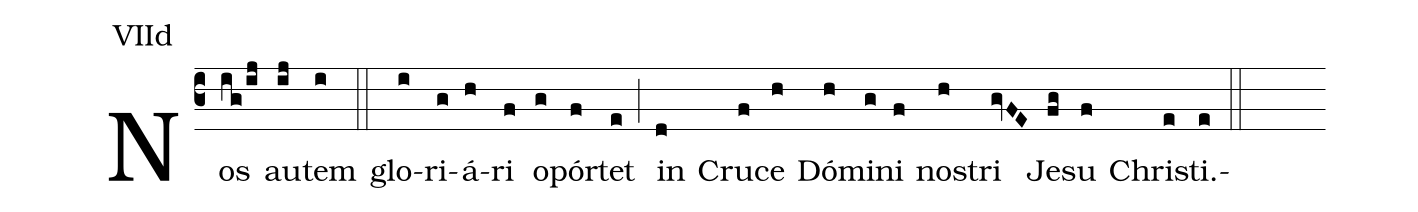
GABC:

annotation: VIId;
%%
(c3) Nos(ig/ij) au(ij)tem(i) (::) glo(i)ri(g)á(h)ri(f) o(g)pór(f)tet(e) (;) in(d) Cru(f)ce(h) Dó(h)mi(g)ni(f) no(h)stri(gvFE) Je(fg)su(f) Chri(e)sti.(e)(::)
